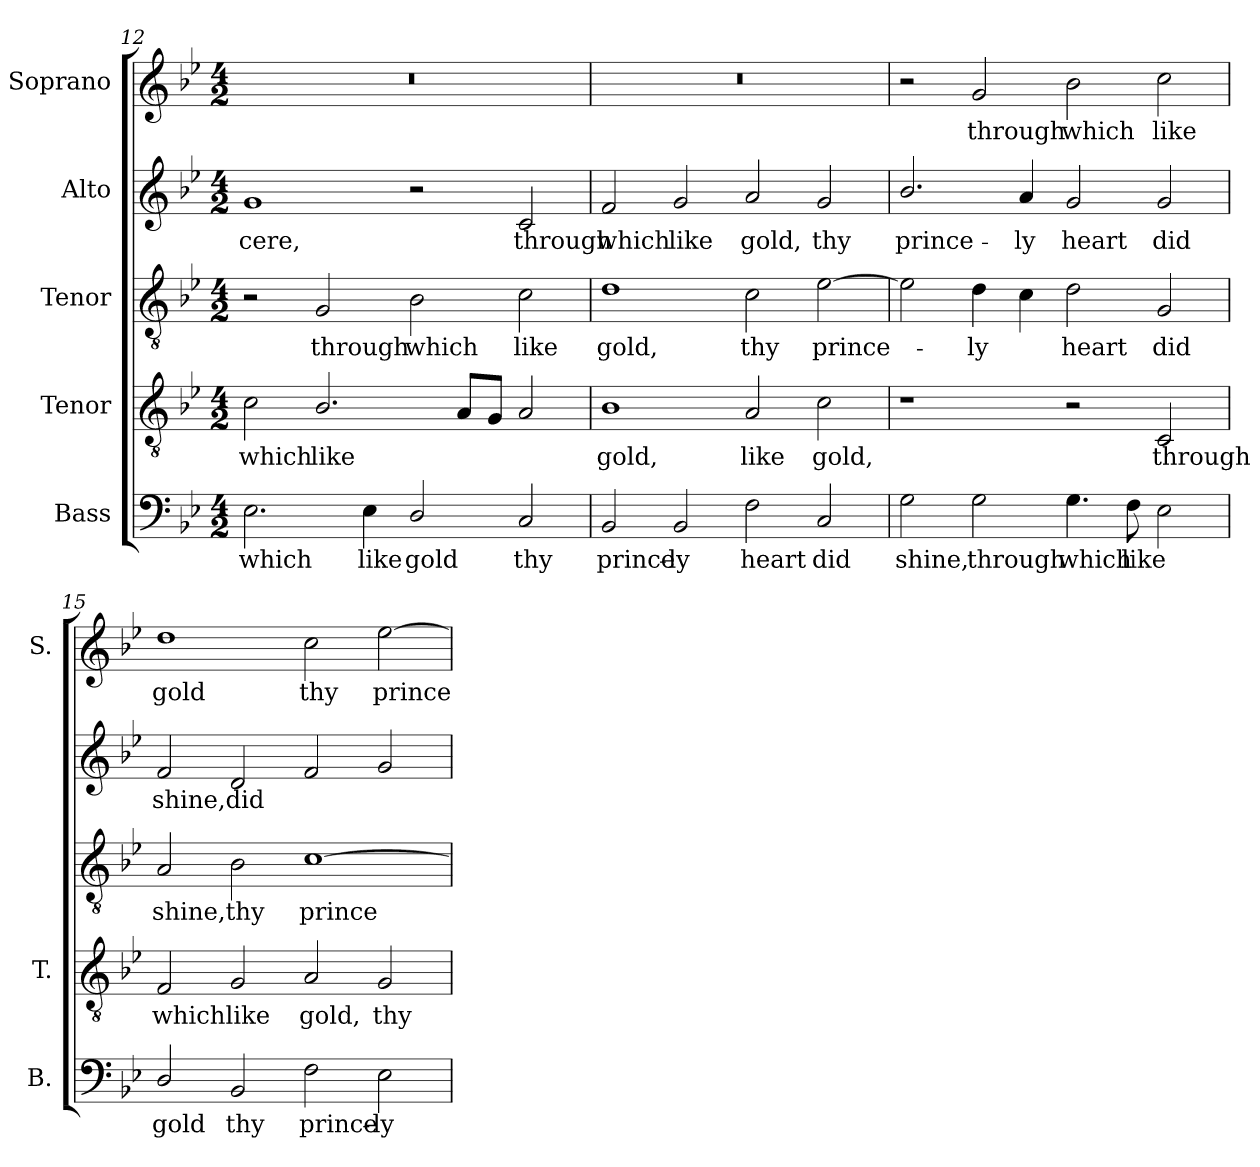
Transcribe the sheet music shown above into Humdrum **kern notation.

**kern	**text	**kern	**text	**kern	**text	**kern	**text	**kern	**text
*part5	*part5	*part4	*part4	*part3	*part3	*part2	*part2	*part1	*part1
*staff5	*staff5	*staff4	*staff4	*staff3	*staff3	*staff2	*staff2	*staff1	*staff1
*I"Bass	*	*I"Tenor	*	*I"Tenor	*	*I"Alto	*	*I"Soprano	*
*I'B.	*	*I'T.	*	*	*	*	*	*I'S.	*
*clefF4	*	*clefGv2	*	*clefGv2	*	*clefG2	*	*clefG2	*
*	*	*ITrd7c12	*	*ITrd7c12	*	*ITrd7c12	*	*	*
*k[b-e-]	*	*k[b-e-]	*	*k[b-e-]	*	*k[b-e-]	*	*k[b-e-]	*
*B-:	*	*B-:	*	*B-:	*	*B-:	*	*B-:	*
*M4/2	*	*M4/2	*	*M4/2	*	*M4/2	*	*M4/2	*
=12	=12	=12	=12	=12	=12	=12	=12	=12	=12
!	!LO:LY:b:color=#000000	!	!	!	!	!	!	!	!
!	!	!	!LO:LY:b:color=#000000	!	!	!	!	!	!
!	!	!	!	!	!	!	!LO:LY:b:color=#000000	!LO:N:vis=1	!
2.E-i\	which	2Ci\	which	2r	.	1Gi	-cere,	0r	.
!	!	!	!LO:LY:b:color=#000000	!	!	!	!	!	!
!	!	!	!	!	!LO:LY:b:color=#000000	!	!	!	!
.	.	2.BB-i/	like	2GGi/	through	.	.	.	.
!	!LO:LY:b:color=#000000	!	!	!	!	!	!	!	!
4E-i\	like	.	.	.	.	.	.	.	.
!	!LO:LY:b:color=#000000	!	!	!	!	!	!	!	!
!	!	!	!	!	!LO:LY:b:color=#000000	!	!	!	!
2Di/	gold	.	.	2BB-i\	which	2r	.	.	.
.	.	8AAi/L	.	.	.	.	.	.	.
.	.	8GGi/J	.	.	.	.	.	.	.
!	!LO:LY:b:color=#000000	!	!	!	!	!	!	!	!
!	!	!	!	!	!LO:LY:b:color=#000000	!	!	!	!
!	!	!	!	!	!	!	!LO:LY:b:color=#000000	!	!
2Ci/	thy	2AAi/	.	2Ci\	like	2Ci/	through	.	.
=13	=13	=13	=13	=13	=13	=13	=13	=13	=13
!	!LO:LY:b:color=#000000	!	!	!	!	!	!	!	!
!	!	!	!LO:LY:b:color=#000000	!	!	!	!	!	!
!	!	!	!	!	!LO:LY:b:color=#000000	!	!	!	!
!	!	!	!	!	!	!	!LO:LY:b:color=#000000	!LO:N:vis=1	!
2BB-i/	prince-	1BB-i	gold,	1Di	gold,	2Fi/	which	0r	.
!	!LO:LY:b:color=#000000	!	!	!	!	!	!	!	!
!	!	!	!	!	!	!	!LO:LY:b:color=#000000	!	!
2BB-i/	-ly	.	.	.	.	2Gi/	like	.	.
!	!LO:LY:b:color=#000000	!	!	!	!	!	!	!	!
!	!	!	!LO:LY:b:color=#000000	!	!	!	!	!	!
!	!	!	!	!	!LO:LY:b:color=#000000	!	!	!	!
!	!	!	!	!	!	!	!LO:LY:b:color=#000000	!	!
2Fi\	heart	2AAi/	like	2Ci\	thy	2Ai/	gold,	.	.
!	!LO:LY:b:color=#000000	!	!	!	!	!	!	!	!
!	!	!	!LO:LY:b:color=#000000	!	!	!	!	!	!
!	!	!	!	!	!LO:LY:b:color=#000000	!	!	!	!
!	!	!	!	!	!	!	!LO:LY:b:color=#000000	!	!
2Ci/	did	2Ci\	gold,	[2E-i\	prince-	2Gi/	thy	.	.
!!LO:PB:g=z
=14	=14	=14	=14	=14	=14	=14	=14	=14	=14
!	!LO:LY:b:color=#000000	!	!	!	!	!	!	!	!
!	!	!	!	!	!	!	!LO:LY:b:color=#000000	!	!
2Gi\	shine,	1r	.	2E-i\]	.	2.B-i/	prince-	2r	.
!	!LO:LY:b:color=#000000	!	!	!	!	!	!	!	!
!	!	!	!	!	!LO:LY:b:color=#000000	!	!	!	!
!	!	!	!	!	!	!	!	!	!LO:LY:b:color=#000000
2Gi\	through	.	.	4Di\	-ly	.	.	2gi/	through
!	!	!	!	!	!	!	!LO:LY:b:color=#000000	!	!
.	.	.	.	4Ci\	.	4Ai/	-ly	.	.
!	!LO:LY:b:color=#000000	!	!	!	!	!	!	!	!
!	!	!	!	!	!LO:LY:b:color=#000000	!	!	!	!
!	!	!	!	!	!	!	!LO:LY:b:color=#000000	!	!
!	!	!	!	!	!	!	!	!	!LO:LY:b:color=#000000
4.Gi\	which	2r	.	2Di\	heart	2Gi/	heart	2b-i\	which
!	!LO:LY:b:color=#000000	!	!	!	!	!	!	!	!
8Fi\	like	.	.	.	.	.	.	.	.
!	!	!	!LO:LY:b:color=#000000	!	!	!	!	!	!
!	!	!	!	!	!LO:LY:b:color=#000000	!	!	!	!
!	!	!	!	!	!	!	!LO:LY:b:color=#000000	!	!
!	!	!	!	!	!	!	!	!	!LO:LY:b:color=#000000
2E-i\	.	2CCi/	through	2GGi/	did	2Gi/	did	2cci\	like
=15	=15	=15	=15	=15	=15	=15	=15	=15	=15
!	!LO:LY:b:color=#000000	!	!	!	!	!	!	!	!
!	!	!	!LO:LY:b:color=#000000	!	!	!	!	!	!
!	!	!	!	!	!LO:LY:b:color=#000000	!	!	!	!
!	!	!	!	!	!	!	!LO:LY:b:color=#000000	!	!
!	!	!	!	!	!	!	!	!	!LO:LY:b:color=#000000
2Di/	gold	2FFi/	which	2AAi/	shine,	2Fi/	shine,	1ddi	gold
!	!LO:LY:b:color=#000000	!	!	!	!	!	!	!	!
!	!	!	!LO:LY:b:color=#000000	!	!	!	!	!	!
!	!	!	!	!	!LO:LY:b:color=#000000	!	!	!	!
!	!	!	!	!	!	!	!LO:LY:b:color=#000000	!	!
2BB-i/	thy	2GGi/	like	2BB-i\	thy	2Di/	did	.	.
!	!LO:LY:b:color=#000000	!	!	!	!	!	!	!	!
!	!	!	!LO:LY:b:color=#000000	!	!	!	!	!	!
!	!	!	!	!	!LO:LY:b:color=#000000	!	!	!	!
!	!	!	!	!	!	!	!	!	!LO:LY:b:color=#000000
2Fi\	prince-	2AAi/	gold,	[1Ci	prince-	2Fi/	.	2cci\	thy
!	!LO:LY:b:color=#000000	!	!	!	!	!	!	!	!
!	!	!	!LO:LY:b:color=#000000	!	!	!	!	!	!
!	!	!	!	!	!	!	!	!	!LO:LY:b:color=#000000
2E-i\	-ly	2GGi/	thy	.	.	2Gi/	.	[2ee-i\	prince-
=	=	=	=	=	=	=	=	=	=
*-	*-	*-	*-	*-	*-	*-	*-	*-	*-
